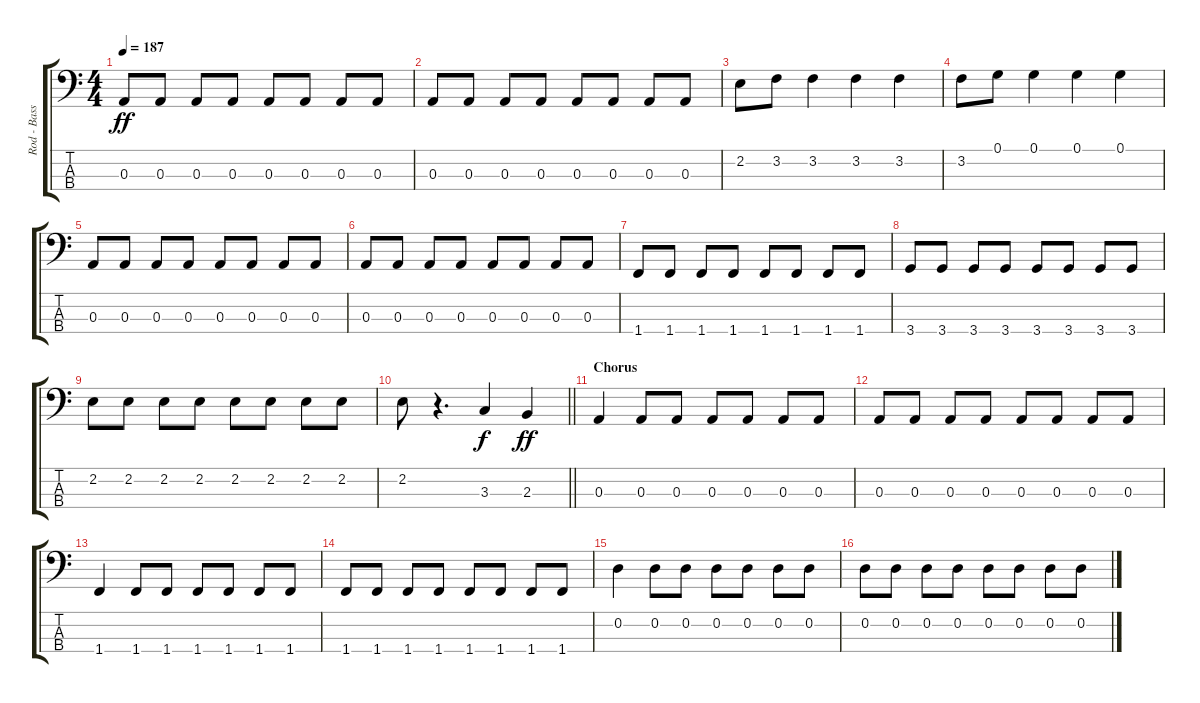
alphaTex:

\track ("Rod - Bass" "Rod - Bass") {instrument electricbasspick}
\staff {score tabs}
\tuning (G2 D2 A1 E1) {hide}
\ts (4 4)
\tempo 187
\clef f4
\ks c
0.3.8{dy ff} 0.3.8 0.3.8 0.3.8 0.3.8 0.3.8 0.3.8 0.3.8 |
0.3.8 0.3.8 0.3.8 0.3.8 0.3.8 0.3.8 0.3.8 0.3.8 |
2.2.8 3.2.8 3.2.4 3.2.4 3.2.4 |
3.2.8 0.1.8 0.1.4 0.1.4 0.1.4 |
0.3.8 0.3.8 0.3.8 0.3.8 0.3.8 0.3.8 0.3.8 0.3.8 |
0.3.8 0.3.8 0.3.8 0.3.8 0.3.8 0.3.8 0.3.8 0.3.8 |
1.4.8 1.4.8 1.4.8 1.4.8 1.4.8 1.4.8 1.4.8 1.4.8 |
3.4.8 3.4.8 3.4.8 3.4.8 3.4.8 3.4.8 3.4.8 3.4.8 |
2.2.8 2.2.8 2.2.8 2.2.8 2.2.8 2.2.8 2.2.8 2.2.8 |
\barLineRight lightlight
2.2.8 r.4{d} 3.3.4{dy f} 2.3.4{dy ff} |
\section ("" "Chorus")
0.3.4 0.3.8 0.3.8 0.3.8 0.3.8 0.3.8 0.3.8 |
0.3.8 0.3.8 0.3.8 0.3.8 0.3.8 0.3.8 0.3.8 0.3.8 |
1.4.4 1.4.8 1.4.8 1.4.8 1.4.8 1.4.8 1.4.8 |
1.4.8 1.4.8 1.4.8 1.4.8 1.4.8 1.4.8 1.4.8 1.4.8 |
0.2.4 0.2.8 0.2.8 0.2.8 0.2.8 0.2.8 0.2.8 |
0.2.8 0.2.8 0.2.8 0.2.8 0.2.8 0.2.8 0.2.8 0.2.8
